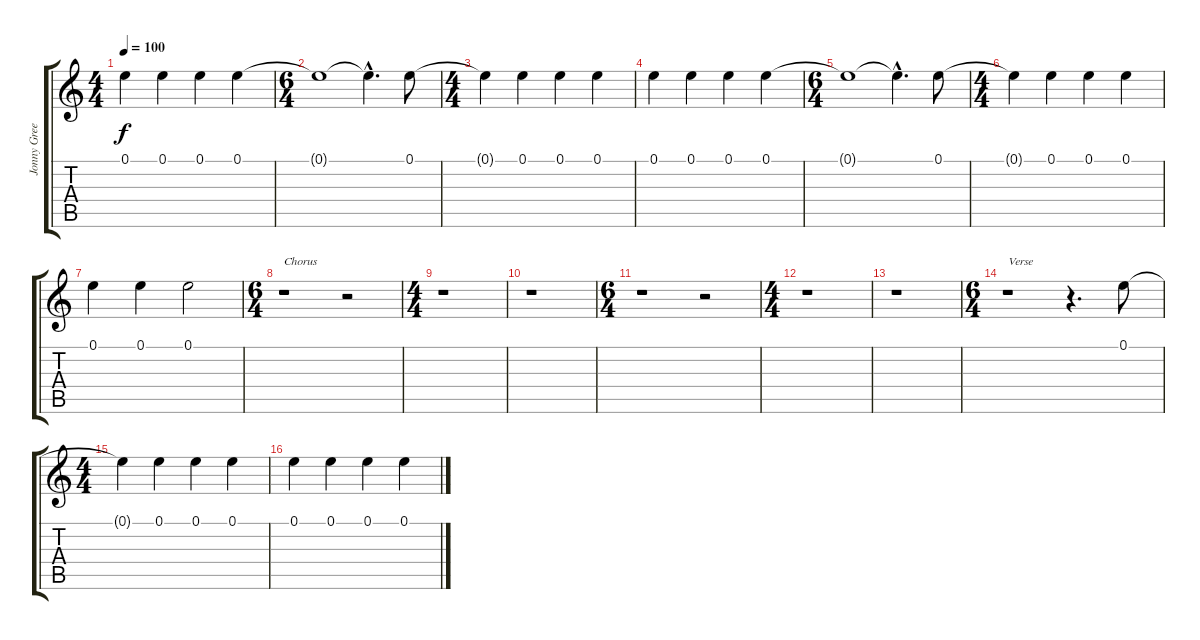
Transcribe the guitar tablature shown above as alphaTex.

\track ("Jonny Greenwood (Clean)" "Jonny Gree") {instrument electricguitarclean}
\staff {score tabs}
\tuning (E4 B3 G3 D3 A2 E2) {hide}
\ts (4 4)
\tempo 100
\clef g2
\ks c
0.1.4{dy f} 0.1.4 0.1.4 0.1.4 |
\ts (6 4)
0.1{t}.1 0.1{hac t}.4{d} 0.1.8 |
\ts (4 4)
0.1{t}.4 0.1.4 0.1.4 0.1.4 |
0.1.4 0.1.4 0.1.4 0.1.4 |
\ts (6 4)
0.1{t}.1 0.1{hac t}.4{d} 0.1.8 |
\ts (4 4)
0.1{t}.4 0.1.4 0.1.4 0.1.4 |
0.1.4 0.1.4 0.1.2 |
\ts (6 4)
r.1{txt "Chorus"} r.2 |
\ts (4 4)
r.1 |
r.1 |
\ts (6 4)
r.1 r.2 |
\ts (4 4)
r.1 |
r.1 |
\ts (6 4)
r.1{txt "Verse"} r.4{d} 0.1.8 |
\ts (4 4)
0.1{t}.4 0.1.4 0.1.4 0.1.4 |
0.1.4 0.1.4 0.1.4 0.1.4
